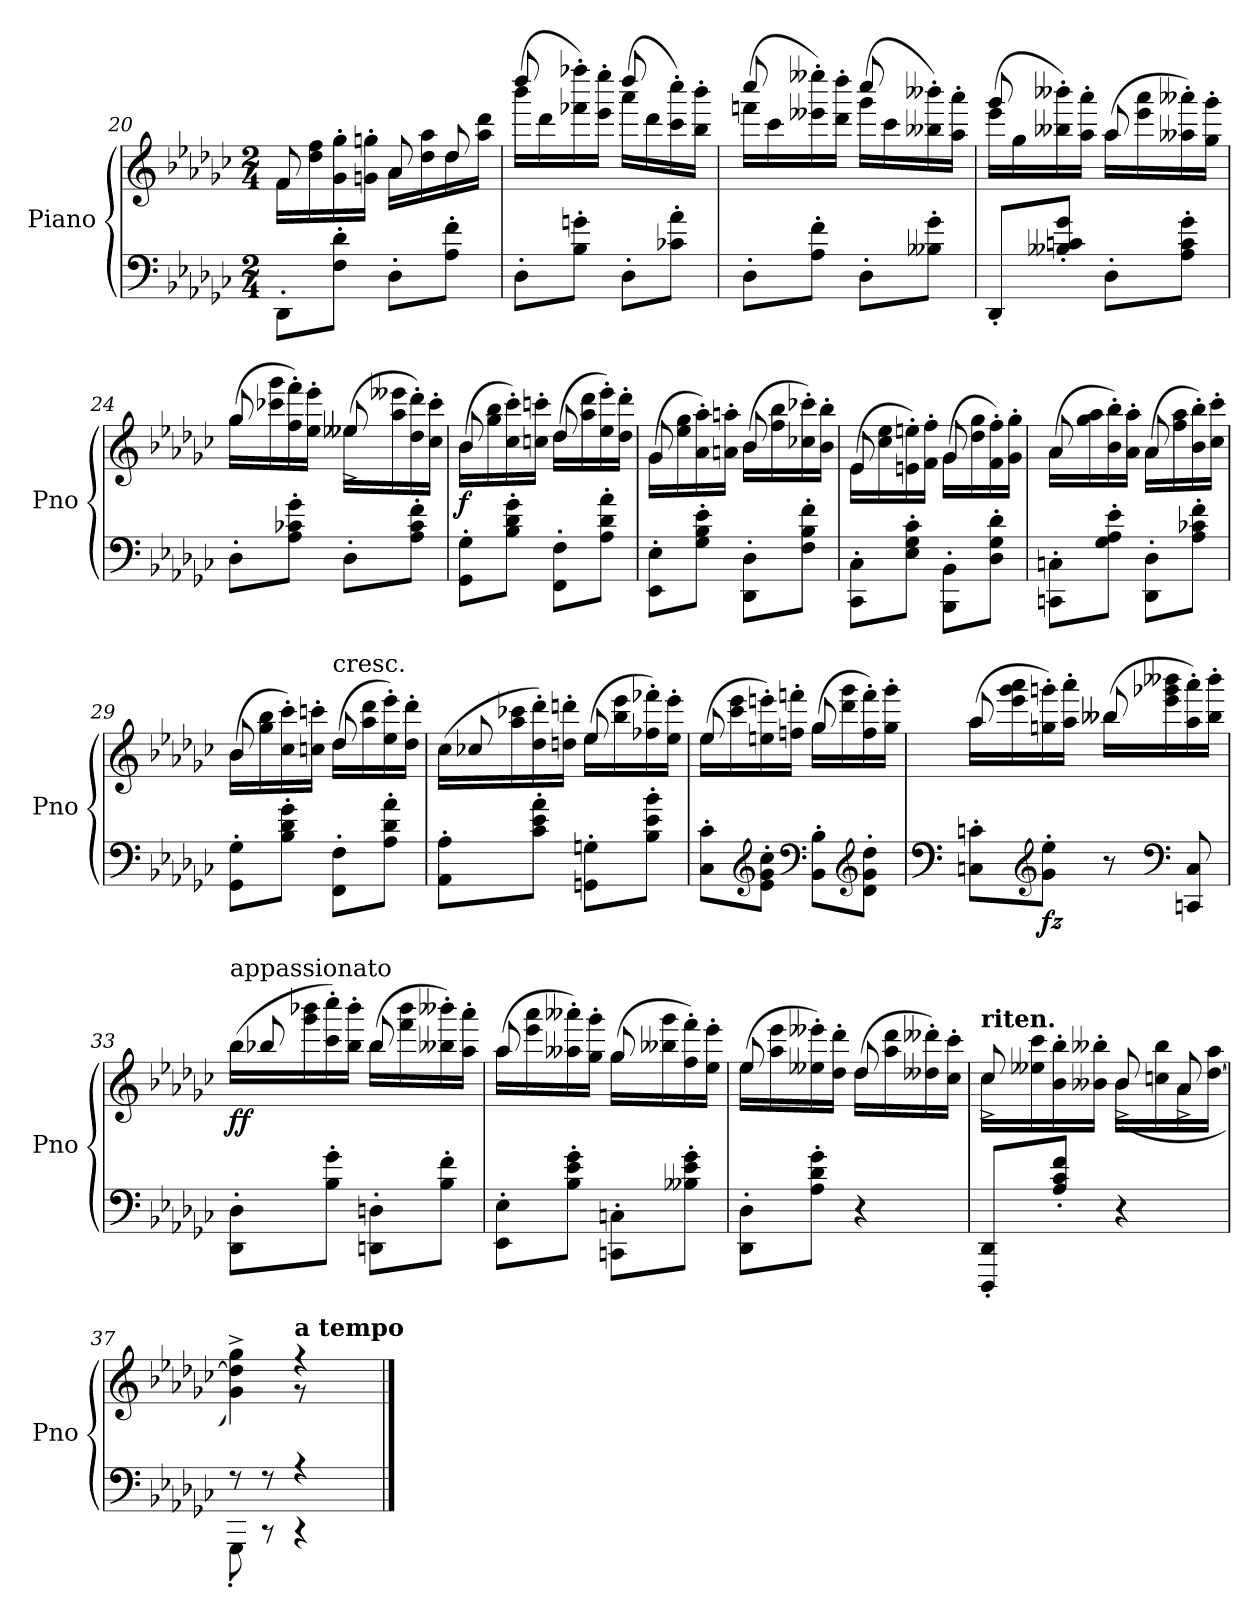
**kern	**kern	**dynam
*part1	*part1	*part1
*staff2	*staff1	*staff1/2
*I"Piano	*	*
*I'Pno	*	*
*clefF4	*clefG2	*
*k[b-e-a-d-g-c-]	*k[b-e-a-d-g-c-]	*
*G-:	*G-:	*
*M2/4	*M2/4	*
=20	=20	=20
*	*^	*
8DD-'\L	16f\LL	8f/	.
.	16dd-\ 16ff\	.	.
8F\' 8d-\'J	16g-\' 16gg-\'	8ryy	.
.	16gn\' 16ggn\'JJ	.	.
8D-'\L	16a-\LL	8a-/	.
.	16dd-\ 16aa-\	.	.
8A-\' 8f\'J	16dd-\	8dd-/	.
.	16aa-\ 16ddd-\JJ	.	.
!!LO:LB:g=z	!!
=21	=21	=21	=21
8D-'\L	(>16bbb-\LL	8dddd-/	.
.	16ddd-\	.	.
8B-\' 8gn\'J	16fff-X\' 16ffff-X\')	8ryy	.
.	16eee-\' 16eeee-\'JJ	.	.
8D-'\L	(>16aaa-\LL	8dddd-/	.
.	16ddd-\	.	.
8c-X\' 8a-\'J	16ccc-\' 16cccc-\')	8ryy	.
.	16bb-\' 16bbb-\'JJ	.	.
=22	=22	=22	=22
8D-'\L	(>16fffn\LL	8cccc-/	.
.	16ccc-\	.	.
8A-\' 8f\'J	16eee--X\' 16eeee--X\')	8ryy	.
.	16ddd-\' 16dddd-\'JJ	.	.
8D-'\L	(>16ggg-\LL	8cccc-/	.
.	16ccc-\	.	.
8B--X\' 8g-\'J	16bb--X\' 16bbb--X\')	8ryy	.
.	16aa-\' 16aaa-\'JJ	.	.
=23	=23	=23	=23
8DD-'/L	(>16eee-\LL	8ggg-/	.
.	16gg-\	.	.
8B--X/' 8cn/' 8g-/'J	16bb--X\' 16bbb--X\')	8ryy	.
.	16aa-\' 16aaa-\'JJ	.	.
8D-'\L	(>16aa-\LL	8aa-/	.
.	16eee-\ 16aaa-\	.	.
8A-\' 8c\' 8g-\'J	16aa--X\' 16aaa--X\')	8ryy	.
.	16gg-\' 16ggg-\'JJ	.	.
!!LO:LB:g=z	!!
=24	=24	=24	=24
8D-'\L	(>16gg-\LL	8gg-/	.
.	16ccc-X\ 16ggg-\	.	.
8A-\' 8c-X\' 8g-\'J	16ff\' 16fff\')	8ryy	.
.	16ee-\' 16eee-\'JJ	.	.
8D-'\L	(>16ee--X\LL	8ee--^/	.
.	16aa-\ 16eee--X\	.	.
8A-\' 8c-\' 8f\'J	16dd-\' 16ddd-\')	8ryy	.
.	16cc-\' 16ccc-\'JJ	.	.
=25	=25	=25	=25
!	!	!	!LO:DY:b
8GG-\' 8G-\'L	(>16b-\LL	8b-/	f
.	16gg-\ 16bb-\	.	.
8B-\' 8d-\' 8g-\'J	16cc-\' 16ccc-\')	8ryy	.
.	16ccn\' 16cccn\'JJ	.	.
8FF\' 8F\'L	(>16dd-\LL	8dd-/	.
.	16aa-\ 16ddd-\	.	.
8A-\' 8d-\' 8a-\'J	16ee-\' 16eee-\')	8ryy	.
.	16dd-\' 16ddd-\'JJ	.	.
=26	=26	=26	=26
8EE-\' 8E-\'L	(>16g-\LL	8g-/	.
.	16ee-\ 16gg-\	.	.
8G-\' 8B-\' 8e-\'J	16a-\' 16aa-\')	8ryy	.
.	16an\' 16aan\'JJ	.	.
8DD-\' 8D-\'L	(>16b-\LL	8b-/	.
.	16ff\ 16bb-\	.	.
8F\' 8B-\' 8f\'J	16cc-X\' 16ccc-X\')	8ryy	.
.	16b-\' 16bb-\'JJ	.	.
=27	=27	=27	=27
8CC-\' 8C-\'L	(>16e-\LL	8e-/	.
.	16cc-\ 16ee-\	.	.
8E-\' 8G-\' 8c-\'J	16en\' 16een\')	8ryy	.
.	16f\' 16ff\'JJ	.	.
8BBB-\' 8BB-\'L	(>16g-\LL	8g-/	.
.	16dd-\ 16gg-\	.	.
8D-\' 8G-\' 8d-\'J	16f\' 16ff\')	8ryy	.
.	16g-\' 16gg-\'JJ	.	.
!!LO:LB:g=z	!!
=28	=28	=28	=28
8CCn\' 8Cn\'L	(>16a-\LL	8a-/	.
.	16gg-\ 16aa-\	.	.
8G-\' 8A-\' 8e-\'J	16b-\' 16bb-\')	8ryy	.
.	16a-\' 16aa-\'JJ	.	.
8DD-\' 8D-\'L	(>16a-\LL	8a-/	.
.	16ff\ 16aa-\	.	.
8A-\' 8c-X\' 8f\'J	16b-\' 16bb-\')	8ryy	.
.	16cc-\' 16ccc-\'JJ	.	.
=29	=29	=29	=29
8GG-\' 8G-\'L	(>16b-\LL	8b-/	.
.	16gg-\ 16bb-\	.	.
8B-\' 8d-\' 8g-\'J	16cc-\' 16ccc-\')	8ryy	.
.	16ccn\' 16cccn\'JJ	.	.
!	!LO:TX:a:t=cresc.	!	!
8FF\' 8F\'L	(>16dd-\LL	8dd-/	.
.	16aa-\ 16ddd-\	.	.
8A-\' 8d-\' 8a-\'J	16ee-\' 16eee-\')	8ryy	.
.	16dd-\' 16ddd-\'JJ	.	.
!!LO:PB:g=z	!!
=30	=30	=30	=30
8AA-\' 8A-\'L	(>16cc-\LL	8cc-X/	.
.	16aa-\ 16ccc-X\	.	.
8c-\' 8e-\' 8a-\'J	16dd-\' 16ddd-\')	8ryy	.
.	16ddn\' 16dddn\'JJ	.	.
8GGn\' 8Gn\'L	(>16ee-\LL	8ee-/	.
.	16bb-\ 16eee-\	.	.
8B-\' 8e-\' 8b-\'J	16ff-X\' 16fff-X\')	8ryy	.
.	16ee-\' 16eee-\'JJ	.	.
=31	=31	=31	=31
8C-\' 8c-\'L	(>16ee-\LL	8ee-/	.
.	16ccc-\ 16eee-\	.	.
*clefG2	*	*	*
8e-\' 8g-\' 8cc-\'J	16een\' 16eeen\')	8ryy	.
.	16ffn\' 16fffn\'JJ	.	.
*clefF4	*	*	*
8BB-\' 8B-\'L	(>16gg-\LL	8gg-/	.
.	16ddd-\ 16ggg-\	.	.
*clefG2	*	*	*
8d-\' 8g-\' 8dd-\'J	16ff\' 16fff\')	8ryy	.
.	16gg-\' 16ggg-\'JJ	.	.
=32	=32	=32	=32
*clefF4	*	*	*
8Cn\' 8cn\'L	(>16aa-\LL	8aa-/	.
.	16eee-\ 16ggg-\ 16aaa-\	.	.
*clefG2	*	*	*
!	!	!	!LO:DY:b=2
8g-\' 8ee-\'J	16ggn\' 16gggn\')	8ryy	fz
.	16aa-\' 16aaa-\'JJ	.	.
8r	(>16bb--X\LL	8bb--/	.
.	16eee-\ 16ggg-X\ 16bbb--X\	.	.
*clefF4	*	*	*
8CCn/ 8C/	16aa-\' 16aaa-\')	8ryy	.
.	16bb--\' 16bbb--\'JJ	.	.
!!LO:LB:g=z	!!
=33	=33	=33	=33
!	!LO:TX:a:t=appassionato	!	!
!	!	!	!LO:DY:b
8DD-\' 8D-\'L	(>16bb-\LL	8bb-X/	ff
.	16ggg-\ 16bbb-X\	.	.
8B-\' 8g-\'J	16ccc-\' 16cccc-\')	8ryy	.
.	16bb-\' 16bbb-\'JJ	.	.
8DDn\' 8Dn\'L	(>16bb-\LL	8bb-/	.
.	16fff\ 16bbb-\	.	.
8B-\' 8f\'J	16bb--X\' 16bbb--X\')	8ryy	.
.	16aa-\' 16aaa-\'JJ	.	.
=34	=34	=34	=34
8EE-\' 8E-\'L	(>16aa-\LL	8aa-/	.
.	16eee-\ 16aaa-\	.	.
8B-\' 8e-\' 8g-\'J	16aa--X\' 16aaa--X\')	8ryy	.
.	16gg-\' 16ggg-\'JJ	.	.
8CCn\' 8Cn\'L	(>16gg-\LL	8gg-/	.
.	16bb--X\ 16ggg-\	.	.
8B--X\' 8e-\' 8g-\'J	16ff\' 16fff\')	8ryy	.
.	16ee-\' 16eee-\'JJ	.	.
=35	=35	=35	=35
8DD-\' 8D-\'L	(>16ee-\LL	8ee-/	.
.	16aa-\ 16eee-\	.	.
8A-\' 8d-\' 8g-\'J	16ee--X\' 16eee--X\')	8ryy	.
.	16dd-\' 16ddd-\'JJ	.	.
4r	(>16dd-\LL	8dd-/	.
.	16aa-\ 16ddd-\	.	.
.	16dd--X\' 16ddd--X\')	8ryy	.
.	16cc-\' 16ccc-\'JJ	.	.
!!LO:LB:g=z	!!
=36	=36	=36	=36
!	!LO:TX:a:B:t=riten.	!	!
8DDD-/' 8DD-/'L	16cc-\LL	8cc-^/	.
.	16ee--X\ 16ccc-\	.	.
8A-/' 8c-/' 8f/'J	16b-\' 16bb-\'	8ryy	.
.	16b--X\' 16bb--X\'JJ	.	.
4r	16b--\LL	(<8b--^/	.
.	16ccn\ 16bb--\	.	.
.	16a-\	8a-^/	.
.	[16dd-\ 16aa-\JJ	.	.
=37	=37	=37	=37
*^	*	*	*
8r	8GGG-'\	4g-\^ 4dd-\]^ 4gg-\^)	4ryy	.
8r	8r	.	.	.
!	!	!LO:TX:a:B:t=a tempo	!	!
4r	4r	4r	8r	.
.	.	.	8ryy	.
*v	*v	*	*	*
*	*v	*v	*
==	==	==
*-	*-	*-
